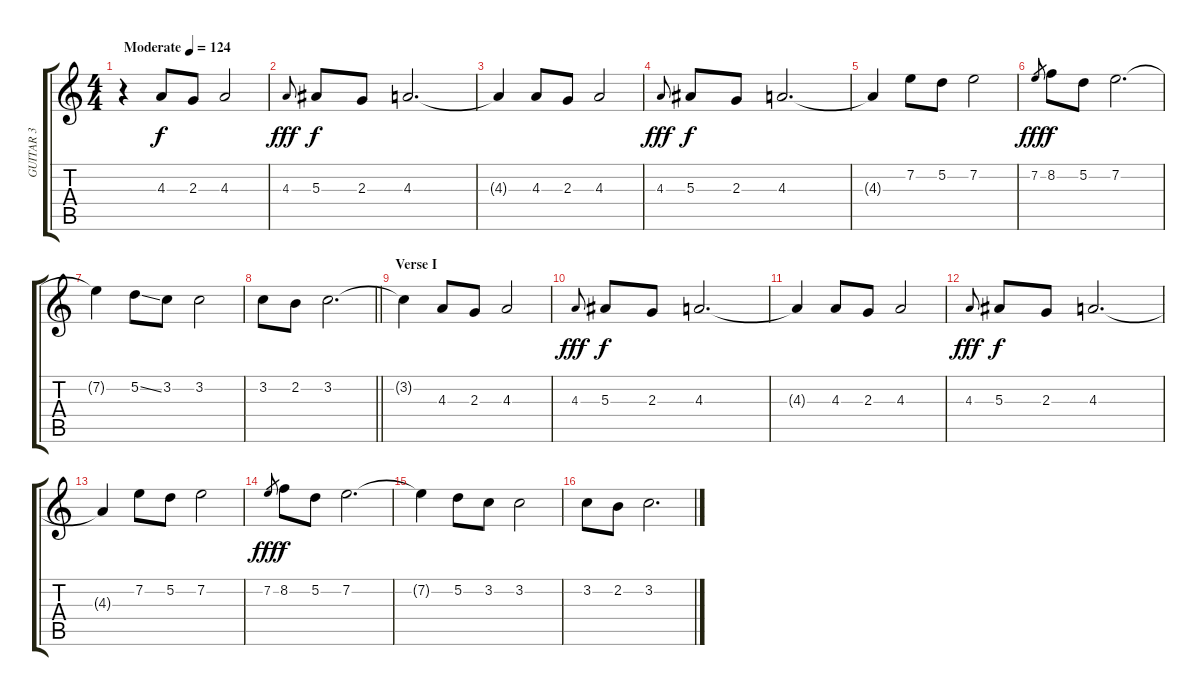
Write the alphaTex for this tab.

\track ("GUITAR 3" "GUITAR 3") {instrument distortionguitar}
\staff {score tabs}
\tuning (D4 A3 F3 C3 G2 D2) {hide}
\ts (4 4)
\tempo (124 "Moderate")
\clef g2
\ks c
r.4{dy f instrument distortionguitar} 4.3.8 2.3.8 4.3.2 |
4.3.8{gr onbeat dy fff} 5.3.8{dy f} 2.3.8 4.3.2{d} |
4.3{t}.4 4.3.8 2.3.8 4.3.2 |
4.3.8{gr onbeat dy fff} 5.3.8{dy f} 2.3.8 4.3.2{d} |
4.3{t}.4 7.2.8 5.2.8 7.2.2 |
7.2.8{gr dy fff} 8.2.8{dy f} 5.2.8 7.2.2{d} |
7.2{t}.4 5.2{ss}.8 3.2.8 3.2.2 |
\barLineRight lightlight
3.2.8 2.2.8 3.2.2{d} |
\section ("" "Verse I")
3.2{t}.4 4.3.8 2.3.8 4.3.2 |
4.3.8{gr onbeat dy fff} 5.3.8{dy f} 2.3.8 4.3.2{d} |
4.3{t}.4 4.3.8 2.3.8 4.3.2 |
4.3.8{gr onbeat dy fff} 5.3.8{dy f} 2.3.8 4.3.2{d} |
4.3{t}.4 7.2.8 5.2.8 7.2.2 |
7.2.8{gr dy fff} 8.2.8{dy f} 5.2.8 7.2.2{d} |
7.2{t}.4 5.2.8 3.2.8 3.2.2 |
3.2.8 2.2.8 3.2.2{d}
